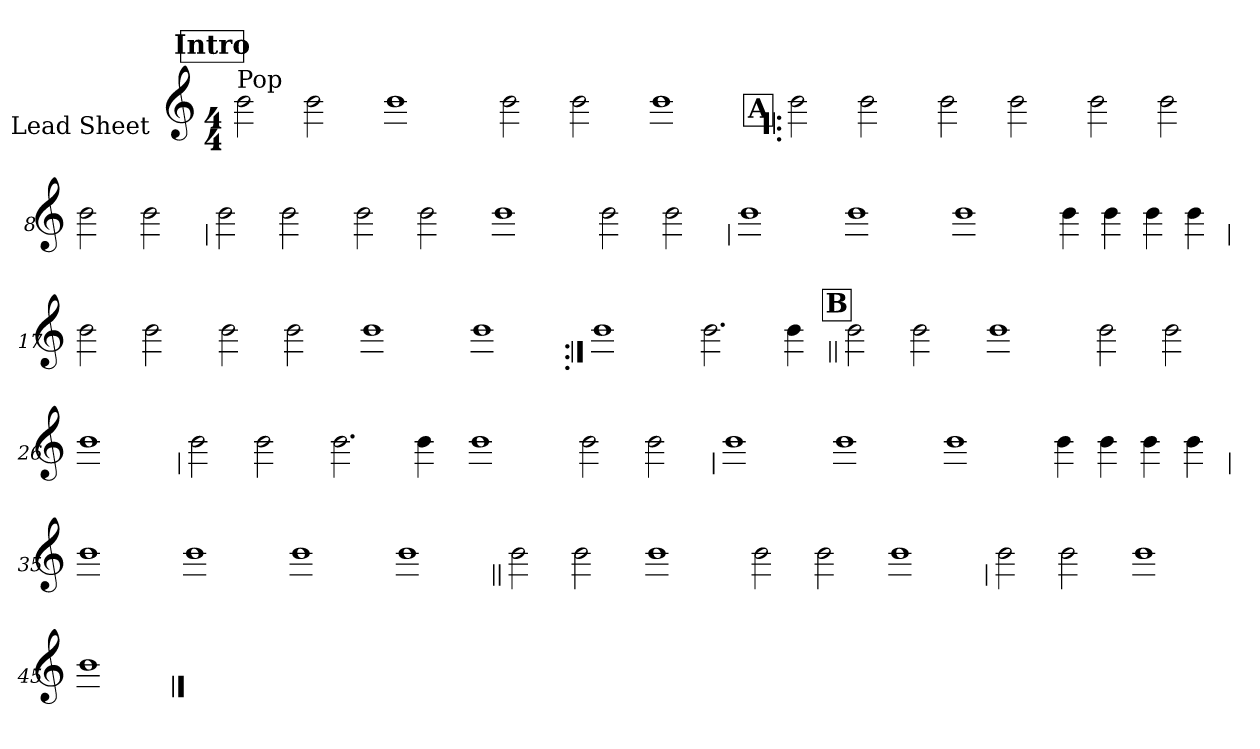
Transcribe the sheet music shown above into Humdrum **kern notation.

**kern
*part1
*staff1
*I"Lead Sheet
*stria0
*clefG2
*k[]
*C:
*M4/4
*MM85
!!LO:REH:place=s1:a:t=Intro
=1||
!LO:TX:a:t=Pop
2b
2b
=2-
1b
=3-
2b
2b
=4-
1b
!!LO:LB:g=z
!!LO:REH:place=s1:a:t=A
=5!|:
2b
2b
=6-
2b
2b
=7-
2b
2b
=8-
2b
2b
!!LO:LB:g=z
=9
2b
2b
=10-
2b
2b
=11-
1b
=12-
2b
2b
!!LO:LB:g=z
=13
1b
=14-
1b
=15-
1b
=16-
4b
4b
4b
4b
!!LO:LB:g=z
=17
2b
2b
=18-
2b
2b
=19-
1b
=20-
1b
!!LO:LB:g=z
=21:|!
1b
=22-
2.b
4b
!!LO:LB:g=z
!!LO:REH:place=s1:a:t=B
=23||
2b
2b
=24-
1b
=25-
2b
2b
=26-
1b
!!LO:LB:g=z
=27
2b
2b
=28-
2.b
4b
=29-
1b
=30-
2b
2b
!!LO:LB:g=z
=31
1b
=32-
1b
=33-
1b
=34-
4b
4b
4b
4b
!!LO:LB:g=z
=35
1b
=36-
1b
=37-
1b
=38-
1b
!!LO:LB:g=z
=39||
2b
2b
=40-
1b
=41-
2b
2b
=42-
1b
!!LO:LB:g=z
=43
2b
2b
=44-
1b
=45-
1b
==
*-
